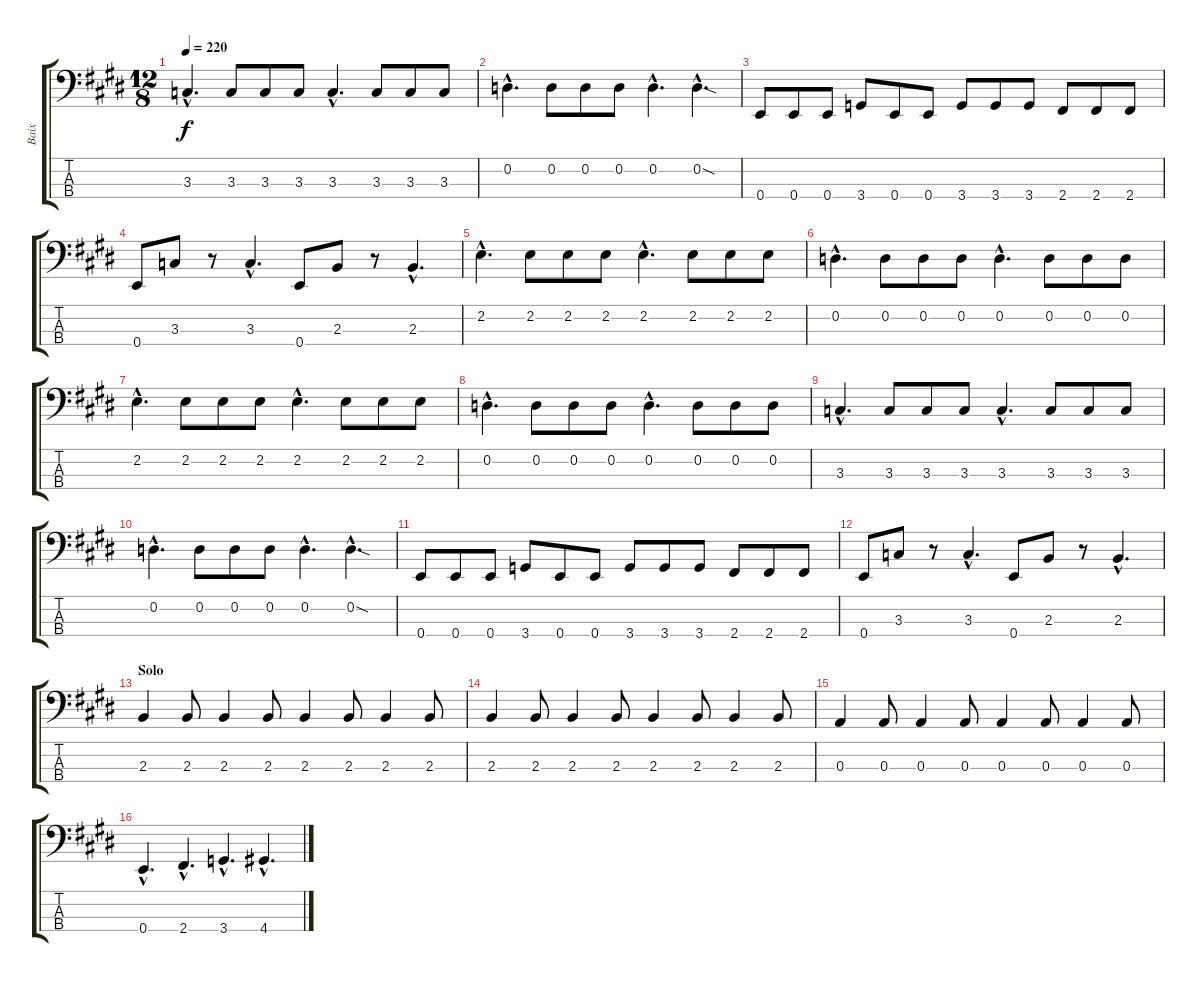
\track ("Baix" "Baix") {instrument electricbassfinger}
\staff {score tabs}
\tuning (G2 D2 A1 E1) {hide}
\ts (12 8)
\tempo 220
\clef f4
\ks e
3.3{hac}.4{d dy f} 3.3.8 3.3.8 3.3.8 3.3{hac}.4{d} 3.3.8 3.3.8 3.3.8 |
0.2{hac}.4{d} 0.2.8 0.2.8 0.2.8 0.2{hac}.4{d} 0.2{sod hac}.4{d} |
0.4.8 0.4.8 0.4.8 3.4.8 0.4.8 0.4.8 3.4.8 3.4.8 3.4.8 2.4.8 2.4.8 2.4.8 |
0.4.8 3.3.8 r.8 3.3{hac}.4{d} 0.4.8 2.3.8 r.8 2.3{hac}.4{d} |
2.2{hac}.4{d} 2.2.8 2.2.8 2.2.8 2.2{hac}.4{d} 2.2.8 2.2.8 2.2.8 |
0.2{hac}.4{d} 0.2.8 0.2.8 0.2.8 0.2{hac}.4{d} 0.2.8 0.2.8 0.2.8 |
2.2{hac}.4{d} 2.2.8 2.2.8 2.2.8 2.2{hac}.4{d} 2.2.8 2.2.8 2.2.8 |
0.2{hac}.4{d} 0.2.8 0.2.8 0.2.8 0.2{hac}.4{d} 0.2.8 0.2.8 0.2.8 |
3.3{hac}.4{d} 3.3.8 3.3.8 3.3.8 3.3{hac}.4{d} 3.3.8 3.3.8 3.3.8 |
0.2{hac}.4{d} 0.2.8 0.2.8 0.2.8 0.2{hac}.4{d} 0.2{sod hac}.4{d} |
0.4.8 0.4.8 0.4.8 3.4.8 0.4.8 0.4.8 3.4.8 3.4.8 3.4.8 2.4.8 2.4.8 2.4.8 |
0.4.8 3.3.8 r.8 3.3{hac}.4{d} 0.4.8 2.3.8 r.8 2.3{hac}.4{d} |
\section ("" "Solo")
2.3.4 2.3.8 2.3.4 2.3.8 2.3.4 2.3.8 2.3.4 2.3.8 |
2.3.4 2.3.8 2.3.4 2.3.8 2.3.4 2.3.8 2.3.4 2.3.8 |
0.3.4 0.3.8 0.3.4 0.3.8 0.3.4 0.3.8 0.3.4 0.3.8 |
0.4{hac}.4{d} 2.4{hac}.4{d} 3.4{hac}.4{d} 4.4{hac}.4{d}
